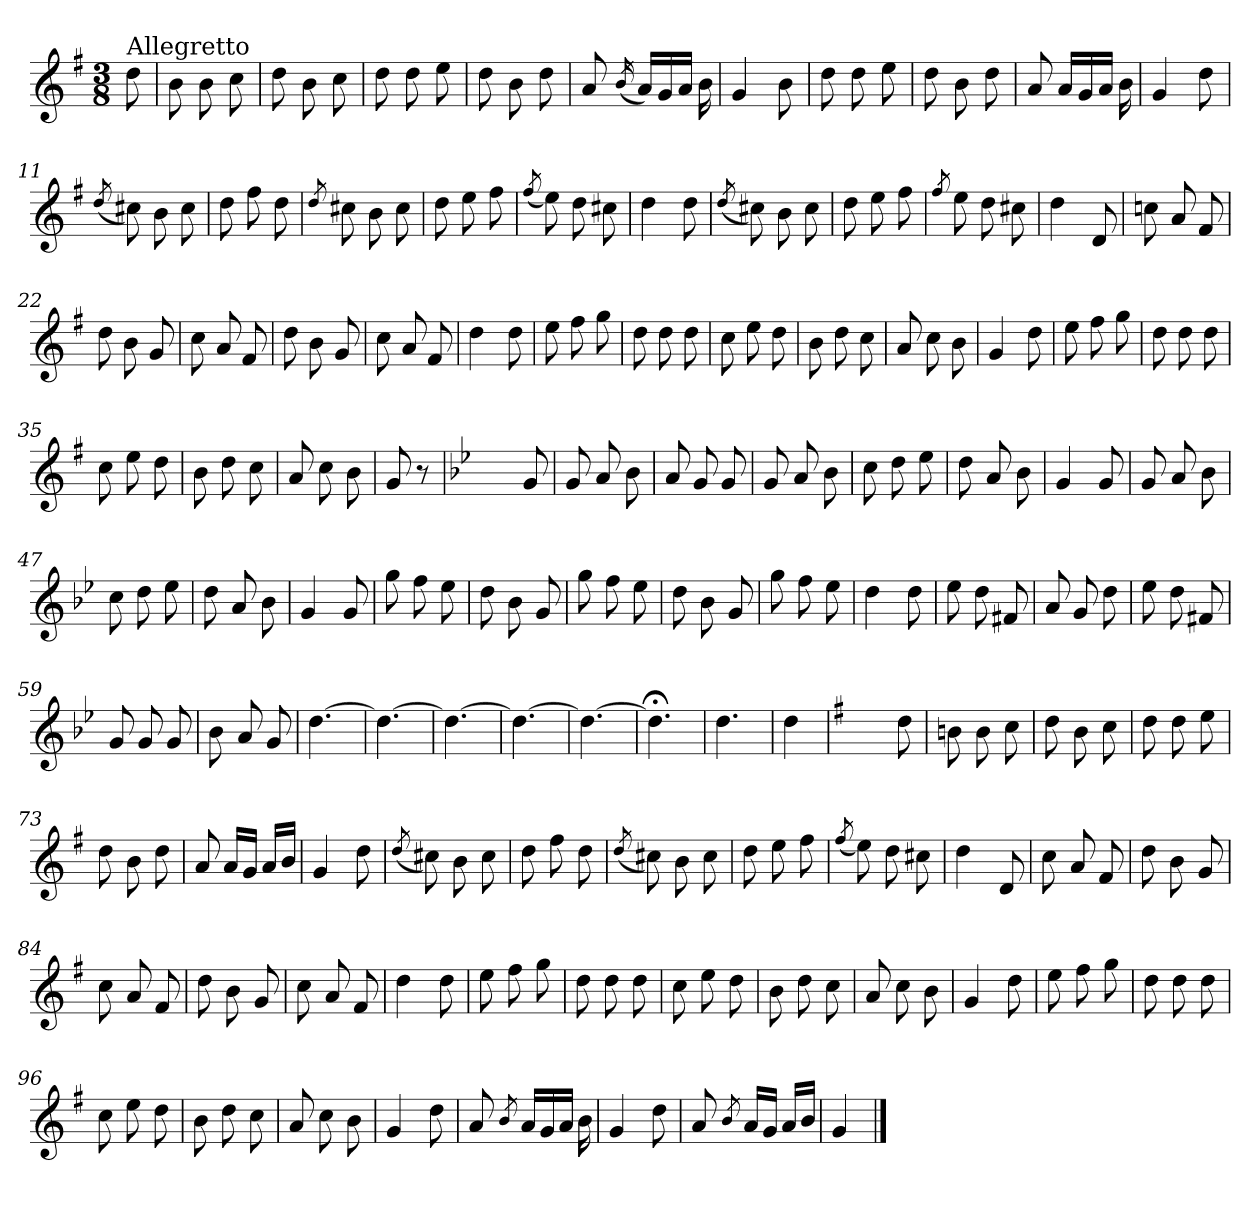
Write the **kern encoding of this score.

**kern
*part1
*staff1
*clefG2
*k[f#]
*G:
*M3/8
=
!LO:TX:a:t=Allegretto
8dd\
=1
8b\
8b\
8cc\
=2
8dd\
8b\
8cc\
=3
8dd\
8dd\
8ee\
=4
8dd\
8b\
8dd\
=5
8a/
(<16qb/
16a/LL)
16g/
16a/JJ
16b\
=6
4g/
8b\
=7
8dd\
8dd\
8ee\
=8
8dd\
8b\
8dd\
=9
8a/
16a/LL
16g/
16a/JJ
16b\
!!LO:LB:g=z
=10
4g/
8dd\
=11
(<8qdd/
8cc#X\)
8b\
8cc#\
=12
8dd\
8ff#\
8dd\
=13
8qdd/
8cc#X\
8b\
8cc#\
=14
8dd\
8ee\
8ff#\
=15
(<8qff#/
8ee\)
8dd\
8cc#X\
=16
4dd\
8dd\
=17
(<8qdd/
8cc#X\)
8b\
8cc#\
=18
8dd\
8ee\
8ff#\
=19
8qff#/
8ee\
8dd\
8cc#X\
!!LO:LB:g=z
=20
4dd\
8d/
=21
8ccn\
8a/
8f#/
=22
8dd\
8b\
8g/
=23
8cc\
8a/
8f#/
=24
8dd\
8b\
8g/
=25
8cc\
8a/
8f#/
=26
4dd\
8dd\
=27
8ee\
8ff#\
8gg\
=28
8dd\
8dd\
8dd\
=29
8cc\
8ee\
8dd\
=30
8b\
8dd\
8cc\
!!LO:LB:g=z
=31
8a/
8cc\
8b\
=32
4g/
8dd\
=33
8ee\
8ff#\
8gg\
=34
8dd\
8dd\
8dd\
=35
8cc\
8ee\
8dd\
=36
8b\
8dd\
8cc\
=37
8a/
8cc\
8b\
=38
8g/
8r
=39
*k[b-e-]
4ryy
8g/
=40
8g/
8a/
8b-\
=41
8a/
8g/
8g/
!!LO:LB:g=z
=42
8g/
8a/
8b-\
=43
8cc\
8dd\
8ee-\
=44
8dd\
8a/
8b-\
=45
4g/
8g/
=46
8g/
8a/
8b-\
=47
8cc\
8dd\
8ee-\
=48
8dd\
8a/
8b-\
=49
4g/
8g/
=50
8gg\
8ff\
8ee-\
=51
8dd\
8b-\
8g/
=52
8gg\
8ff\
8ee-\
!!LO:LB:g=z
=53
8dd\
8b-\
8g/
=54
8gg\
8ff\
8ee-\
=55
4dd\
8dd\
=56
8ee-\
8dd\
8f#X/
=57
8a/
8g/
8dd\
=58
8ee-\
8dd\
8f#X/
=59
8g/
8g/
8g/
=60
8b-\
8a/
8g/
=61
[4.dd\
=62
4.dd\_
=63
4.dd\_
=64
4.dd\_
!!LO:LB:g=z
=65
4.dd\_
=66
4.dd;<\]
=67
4.dd\
=68
4dd\
=69
*k[f#]
4ryy
8dd\
=70
8bn\
8b\
8cc\
=71
8dd\
8b\
8cc\
=72
8dd\
8dd\
8ee\
=73
8dd\
8b\
8dd\
=74
8a/
16a/LL
16g/JJ
16a/LL
16b/JJ
=75
4g/
8dd\
!!LO:LB:g=z
=76
(<8qdd/
8cc#X\)
8b\
8cc#\
=77
8dd\
8ff#\
8dd\
=78
(<8qdd/
8cc#X\)
8b\
8cc#\
=79
8dd\
8ee\
8ff#\
=80
(<8qff#/
8ee\)
8dd\
8cc#X\
=81
4dd\
8d/
=82
8cc\
8a/
8f#/
=83
8dd\
8b\
8g/
=84
8cc\
8a/
8f#/
=85
8dd\
8b\
8g/
!!LO:PB:g=z
=86
8cc\
8a/
8f#/
=87
4dd\
8dd\
=88
8ee\
8ff#\
8gg\
=89
8dd\
8dd\
8dd\
=90
8cc\
8ee\
8dd\
=91
8b\
8dd\
8cc\
=92
8a/
8cc\
8b\
=93
4g/
8dd\
=94
8ee\
8ff#\
8gg\
=95
8dd\
8dd\
8dd\
=96
8cc\
8ee\
8dd\
=97
8b\
8dd\
8cc\
!!LO:LB:g=z
=98
8a/
8cc\
8b\
=99
4g/
8dd\
=100
8a/
8qb/
16a/LL
16g/
16a/JJ
16b\
=101
4g/
8dd\
=102
8a/
8qb/
16a/LL
16g/JJ
16a/LL
16b/JJ
=103
4g/
==
*-
